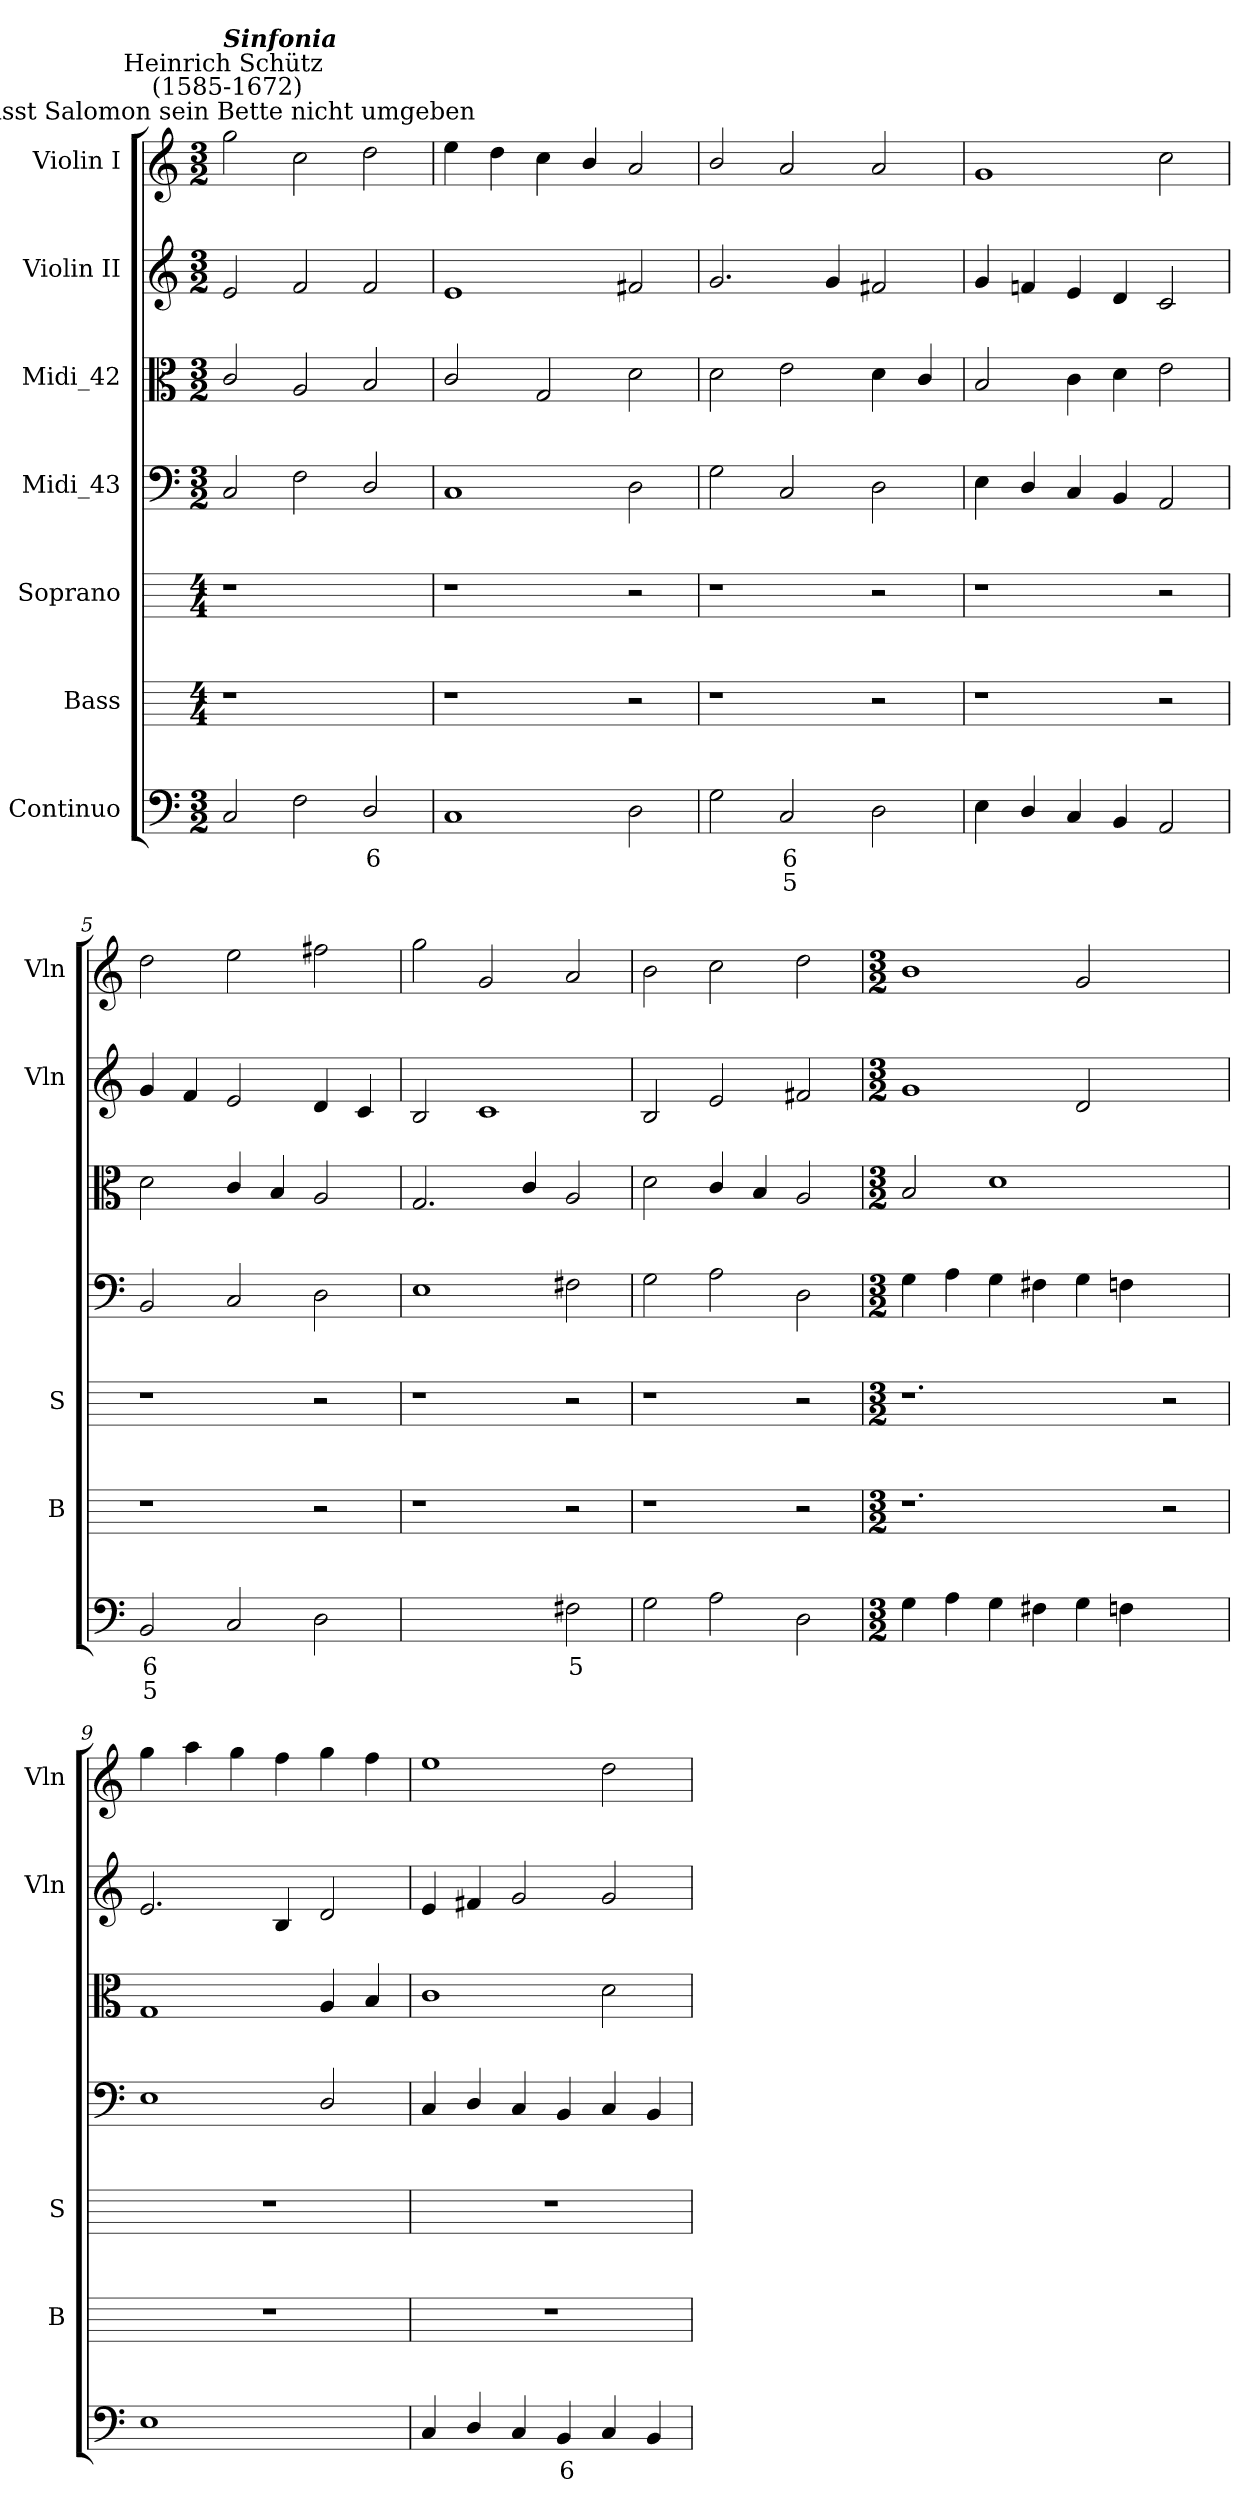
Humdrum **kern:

**kern	**text	**text	**kern	**kern	**kern	**kern	**kern	**kern
*part7	*part7	*part7	*part6	*part5	*part4	*part3	*part2	*part1
*staff7	*staff7	*staff7	*staff6	*staff5	*staff4	*staff3	*staff2	*staff1
*I"Continuo	*	*	*I"Bass	*I"Soprano	*I"Midi_43	*I"Midi_42	*I"Violin II	*I"Violin I
*	*	*	*I'B	*I'S	*	*	*I'Vln	*I'Vln
*clefF4	*	*	*	*	*clefF4	*clefC3	*clefG2	*clefG2
*k[]	*	*	*	*	*k[]	*k[]	*k[]	*k[]
*C:	*	*	*	*	*C:	*C:	*C:	*C:
*M3/2	*	*	*M4/4	*M4/4	*M3/2	*M3/2	*M3/2	*M3/2
=1	=1	=1	=1	=1	=1	=1	=1	=1
!	!	!	!	!	!	!	!	!LO:TX:a:cj:t=Lässt Salomon sein Bette nicht umgeben
!	!	!	!	!	!	!	!	!LO:TX:a:cj:t=Heinrich Schütz\n (1585-1672)
!	!	!	!	!	!	!	!	!LO:TX:a:Bi:t=Sinfonia
2C	.	.	1r	1r	2C	2c/	2e	2gg
2F	.	.	.	.	2F	2A	2f	2cc
!	!LO:LY:b	!	!	!	!	!	!	!
2D/	6	.	2ryy	2ryy	2D/	2B	2f	2dd
=2	=2	=2	=2	=2	=2	=2	=2	=2
1C	.	.	1r	1r	1C	2c/	1e	4ee
.	.	.	.	.	.	.	.	4dd
.	.	.	.	.	.	2G	.	4cc
.	.	.	.	.	.	.	.	4b/
2D	.	.	2r	2r	2D	2d	2f#X	2a
=3	=3	=3	=3	=3	=3	=3	=3	=3
2G	.	.	1r	1r	2G	2d	2.g	2b/
!	!LO:LY:b	!LO:LY:b	!	!	!	!	!	!
2C	6	5	.	.	2C	2e	.	2a
.	.	.	.	.	.	.	4g	.
2D	.	.	2r	2r	2D	4d	2f#X	2a
.	.	.	.	.	.	4c/	.	.
=4	=4	=4	=4	=4	=4	=4	=4	=4
4E	.	.	1r	1r	4E	2B	4g	1g
4D/	.	.	.	.	4D/	.	4fn	.
4C	.	.	.	.	4C	4c	4e	.
4BB	.	.	.	.	4BB	4d	4d	.
2AA	.	.	2r	2r	2AA	2e	2c	2cc
=5	=5	=5	=5	=5	=5	=5	=5	=5
!	!LO:LY:b	!LO:LY:b	!	!	!	!	!	!
2BB	6	5	1r	1r	2BB	2d	4g	2dd
.	.	.	.	.	.	.	4f	.
2C	.	.	.	.	2C	4c/	2e	2ee
.	.	.	.	.	.	4B	.	.
2D	.	.	2r	2r	2D	2A	4d	2ff#X
.	.	.	.	.	.	.	4c	.
=6	=6	=6	=6	=6	=6	=6	=6	=6
!	!LO:LY:b	!	!	!	!	!	!	!
[2Eyy	5	.	1r	1r	1E	2.G	2B	2gg
!	!LO:LY:b	!	!	!	!	!	!	!
2Eyy]	6	.	.	.	.	.	1c	2g
.	.	.	.	.	.	4c/	.	.
!	!LO:LY:b	!	!	!	!	!	!	!
2F#X	5	.	2r	2r	2F#X	2A	.	2a
=7	=7	=7	=7	=7	=7	=7	=7	=7
2G	.	.	1r	1r	2G	2d	2B	2b
2A	.	.	.	.	2A	4c/	2e	2cc
.	.	.	.	.	.	4B	.	.
2D	.	.	2r	2r	2D	2A	2f#X	2dd
!!LO:LB:g=z
=8	=8	=8	=8	=8	=8	=8	=8	=8
*M3/2	*	*	*M3/2	*M3/2	*M3/2	*M3/2	*M3/2	*M3/2
4G	.	.	1.r	1.r	4G	2B	1g	1b
4A	.	.	.	.	4A	.	.	.
4G	.	.	.	.	4G	1d	.	.
4F#X	.	.	.	.	4F#X	.	.	.
4G	.	.	.	.	4G	.	2d	2g
4Fn	.	.	.	.	4Fn	.	.	.
2ryy	.	.	2r	2r	2ryy	2ryy	2ryy	2ryy
=9	=9	=9	=9	=9	=9	=9	=9	=9
1E	.	.	1.r	1.r	1E	1G	2.e	4gg
.	.	.	.	.	.	.	.	4aa
.	.	.	.	.	.	.	.	4gg
.	.	.	.	.	.	.	4B	4ff
!	!LO:LY:b	!	!	!	!	!	!	!
[4D/yy	5	.	.	.	2D/	4A	2d	4gg
!	!LO:LY:b	!	!	!	!	!	!	!
4D/yy]	6	.	.	.	.	4B	.	4ff
=10	=10	=10	=10	=10	=10	=10	=10	=10
4C	.	.	1.r	1.r	4C	1c	4e	1ee
4D/	.	.	.	.	4D/	.	4f#X	.
4C	.	.	.	.	4C	.	2g	.
!	!LO:LY:b	!	!	!	!	!	!	!
4BB	6	.	.	.	4BB	.	.	.
4C	.	.	.	.	4C	2d	2g	2dd
4BB	.	.	.	.	4BB	.	.	.
=	=	=	=	=	=	=	=	=
*-	*-	*-	*-	*-	*-	*-	*-	*-
